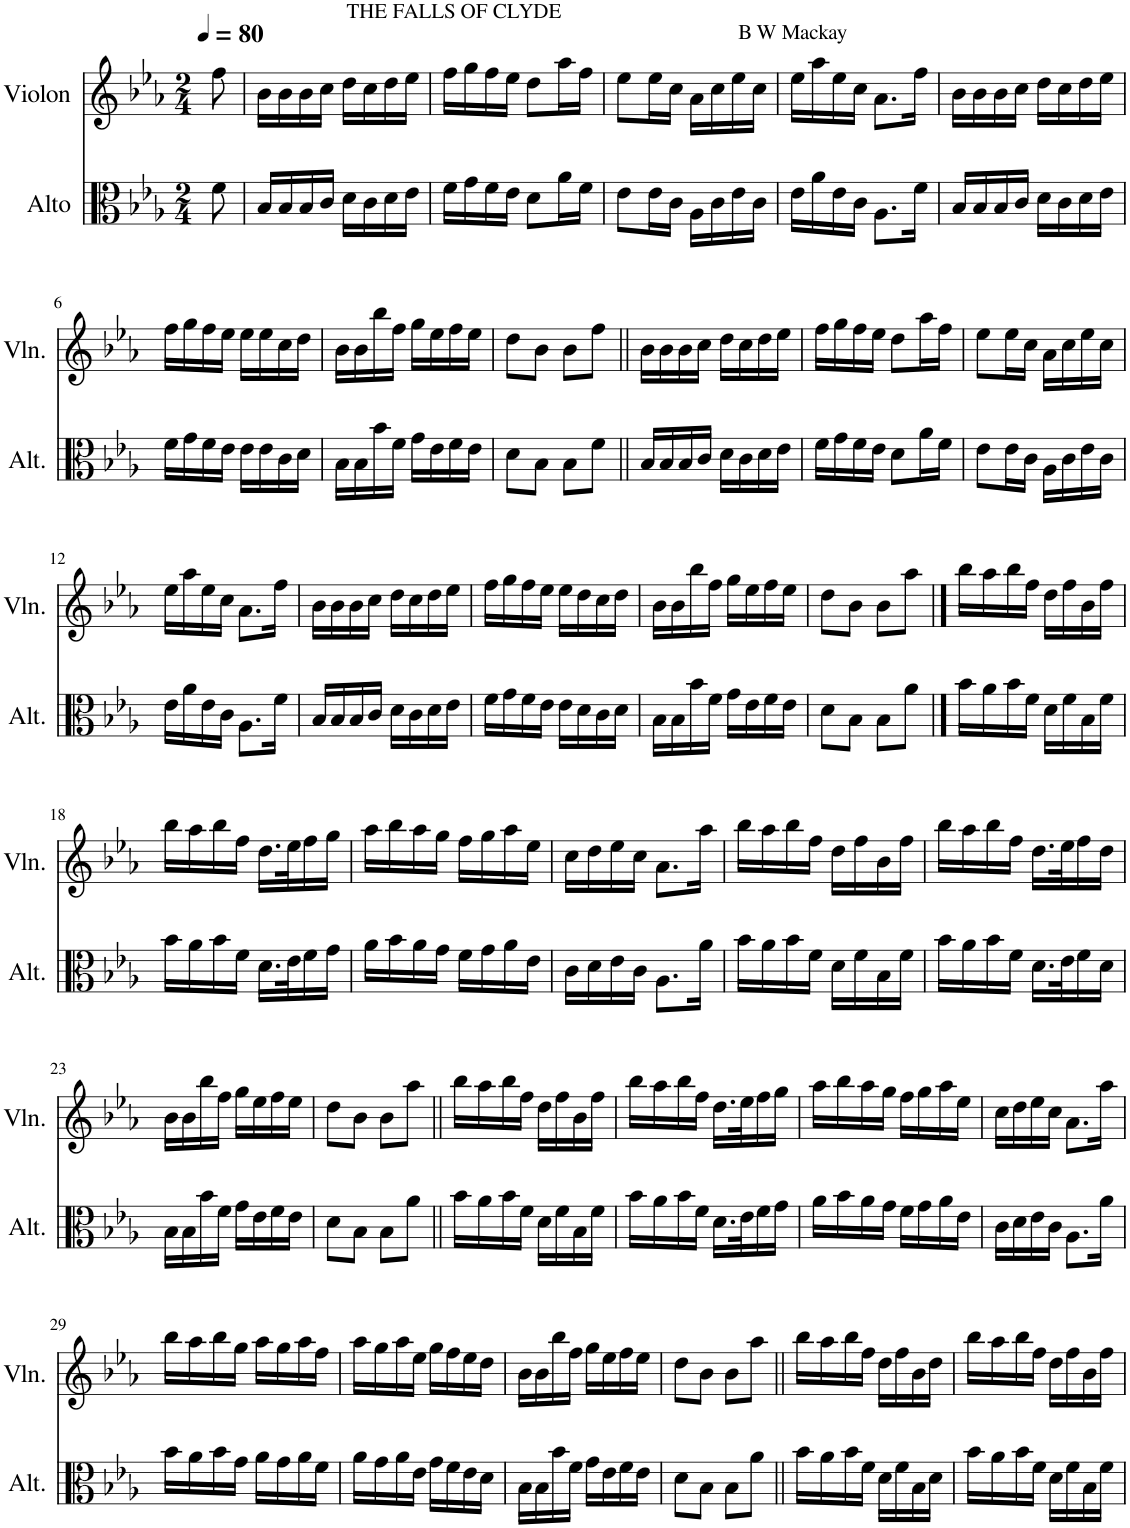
**kern	**kern
*part2	*part1
*staff2	*staff1
*I"Alto	*I"Violon
*I'Alt.	*I'Vln.
*clefC3	*clefG2
*k[b-e-a-]	*k[b-e-a-]
*M2/4	*M2/4
=	=
8f\	8ff\
=1	=1
*	*MM80
16B-/LL	16b-\LL
16B-/	16b-\
16B-/	16b-\
16c/JJ	16cc\JJ
!	!LO:TX:a:t=THE FALLS OF CLYDE
16d\LL	16dd\LL
16c\	16cc\
16d\	16dd\
16e-\JJ	16ee-\JJ
=2	=2
16f\LL	16ff\LL
16g\	16gg\
16f\	16ff\
16e-\JJ	16ee-\JJ
8d\L	8dd\L
16a-\L	16aa-\L
16f\JJ	16ff\JJ
=3	=3
!	!LO:TX:a:t=B W Mackay
8e-\L	8ee-\L
16e-\L	16ee-\L
16c\JJ	16cc\JJ
16A-\LL	16a-\LL
16c\	16cc\
16e-\	16ee-\
16c\JJ	16cc\JJ
=4	=4
16e-\LL	16ee-\LL
16a-\	16aa-\
16e-\	16ee-\
16c\JJ	16cc\JJ
8.A-\L	8.a-\L
16f\Jk	16ff\Jk
=5	=5
16B-/LL	16b-\LL
16B-/	16b-\
16B-/	16b-\
16c/JJ	16cc\JJ
16d\LL	16dd\LL
16c\	16cc\
16d\	16dd\
16e-\JJ	16ee-\JJ
!!LO:LB:g=z
=6	=6
16f\LL	16ff\LL
16g\	16gg\
16f\	16ff\
16e-\JJ	16ee-\JJ
16e-\LL	16ee-\LL
16e-\	16ee-\
16c\	16cc\
16d\JJ	16dd\JJ
=7	=7
16B-\LL	16b-\LL
16B-\	16b-\
16b-\	16bb-\
16f\JJ	16ff\JJ
16g\LL	16gg\LL
16e-\	16ee-\
16f\	16ff\
16e-\JJ	16ee-\JJ
=8	=8
8d\L	8dd\L
8B-\J	8b-\J
8B-\L	8b-\L
8f\J	8ff\J
=9||	=9||
16B-/LL	16b-\LL
16B-/	16b-\
16B-/	16b-\
16c/JJ	16cc\JJ
16d\LL	16dd\LL
16c\	16cc\
16d\	16dd\
16e-\JJ	16ee-\JJ
=10	=10
16f\LL	16ff\LL
16g\	16gg\
16f\	16ff\
16e-\JJ	16ee-\JJ
8d\L	8dd\L
16a-\L	16aa-\L
16f\JJ	16ff\JJ
=11	=11
8e-\L	8ee-\L
16e-\L	16ee-\L
16c\JJ	16cc\JJ
16A-\LL	16a-\LL
16c\	16cc\
16e-\	16ee-\
16c\JJ	16cc\JJ
!!LO:LB:g=z
=12	=12
16e-\LL	16ee-\LL
16a-\	16aa-\
16e-\	16ee-\
16c\JJ	16cc\JJ
8.A-\L	8.a-\L
16f\Jk	16ff\Jk
=13	=13
16B-/LL	16b-\LL
16B-/	16b-\
16B-/	16b-\
16c/JJ	16cc\JJ
16d\LL	16dd\LL
16c\	16cc\
16d\	16dd\
16e-\JJ	16ee-\JJ
=14	=14
16f\LL	16ff\LL
16g\	16gg\
16f\	16ff\
16e-\JJ	16ee-\JJ
16e-\LL	16ee-\LL
16d\	16dd\
16c\	16cc\
16d\JJ	16dd\JJ
=15	=15
16B-\LL	16b-\LL
16B-\	16b-\
16b-\	16bb-\
16f\JJ	16ff\JJ
16g\LL	16gg\LL
16e-\	16ee-\
16f\	16ff\
16e-\JJ	16ee-\JJ
=16	=16
8d\L	8dd\L
8B-\J	8b-\J
8B-\L	8b-\L
8a-\J	8aa-\J
==17	==17
16b-\LL	16bb-\LL
16a-\	16aa-\
16b-\	16bb-\
16f\JJ	16ff\JJ
16d\LL	16dd\LL
16f\	16ff\
16B-\	16b-\
16f\JJ	16ff\JJ
!!LO:LB:g=z
=18	=18
16b-\LL	16bb-\LL
16a-\	16aa-\
16b-\	16bb-\
16f\JJ	16ff\JJ
16.d\LL	16.dd\LL
32e-\K	32ee-\K
16f\	16ff\
16g\JJ	16gg\JJ
=19	=19
16a-\LL	16aa-\LL
16b-\	16bb-\
16a-\	16aa-\
16g\JJ	16gg\JJ
16f\LL	16ff\LL
16g\	16gg\
16a-\	16aa-\
16e-\JJ	16ee-\JJ
=20	=20
16c\LL	16cc\LL
16d\	16dd\
16e-\	16ee-\
16c\JJ	16cc\JJ
8.A-\L	8.a-\L
16a-\Jk	16aa-\Jk
=21	=21
16b-\LL	16bb-\LL
16a-\	16aa-\
16b-\	16bb-\
16f\JJ	16ff\JJ
16d\LL	16dd\LL
16f\	16ff\
16B-\	16b-\
16f\JJ	16ff\JJ
=22	=22
16b-\LL	16bb-\LL
16a-\	16aa-\
16b-\	16bb-\
16f\JJ	16ff\JJ
16.d\LL	16.dd\LL
32e-\K	32ee-\K
16f\	16ff\
16d\JJ	16dd\JJ
!!LO:LB:g=z
=23	=23
16B-\LL	16b-\LL
16B-\	16b-\
16b-\	16bb-\
16f\JJ	16ff\JJ
16g\LL	16gg\LL
16e-\	16ee-\
16f\	16ff\
16e-\JJ	16ee-\JJ
=24	=24
8d\L	8dd\L
8B-\J	8b-\J
8B-\L	8b-\L
8a-\J	8aa-\J
=25||	=25||
16b-\LL	16bb-\LL
16a-\	16aa-\
16b-\	16bb-\
16f\JJ	16ff\JJ
16d\LL	16dd\LL
16f\	16ff\
16B-\	16b-\
16f\JJ	16ff\JJ
=26	=26
16b-\LL	16bb-\LL
16a-\	16aa-\
16b-\	16bb-\
16f\JJ	16ff\JJ
16.d\LL	16.dd\LL
32e-\K	32ee-\K
16f\	16ff\
16g\JJ	16gg\JJ
=27	=27
16a-\LL	16aa-\LL
16b-\	16bb-\
16a-\	16aa-\
16g\JJ	16gg\JJ
16f\LL	16ff\LL
16g\	16gg\
16a-\	16aa-\
16e-\JJ	16ee-\JJ
=28	=28
16c\LL	16cc\LL
16d\	16dd\
16e-\	16ee-\
16c\JJ	16cc\JJ
8.A-\L	8.a-\L
16a-\Jk	16aa-\Jk
!!LO:LB:g=z
=29	=29
16b-\LL	16bb-\LL
16a-\	16aa-\
16b-\	16bb-\
16g\JJ	16gg\JJ
16a-\LL	16aa-\LL
16g\	16gg\
16a-\	16aa-\
16f\JJ	16ff\JJ
=30	=30
16a-\LL	16aa-\LL
16g\	16gg\
16a-\	16aa-\
16e-\JJ	16ee-\JJ
16g\LL	16gg\LL
16f\	16ff\
16e-\	16ee-\
16d\JJ	16dd\JJ
=31	=31
16B-\LL	16b-\LL
16B-\	16b-\
16b-\	16bb-\
16f\JJ	16ff\JJ
16g\LL	16gg\LL
16e-\	16ee-\
16f\	16ff\
16e-\JJ	16ee-\JJ
=32	=32
8d\L	8dd\L
8B-\J	8b-\J
8B-\L	8b-\L
8a-\J	8aa-\J
=33||	=33||
16b-\LL	16bb-\LL
16a-\	16aa-\
16b-\	16bb-\
16f\JJ	16ff\JJ
16d\LL	16dd\LL
16f\	16ff\
16B-\	16b-\
16d\JJ	16dd\JJ
=34	=34
16b-\LL	16bb-\LL
16a-\	16aa-\
16b-\	16bb-\
16f\JJ	16ff\JJ
16d\LL	16dd\LL
16f\	16ff\
16B-\	16b-\
16f\JJ	16ff\JJ
=	=
*-	*-
